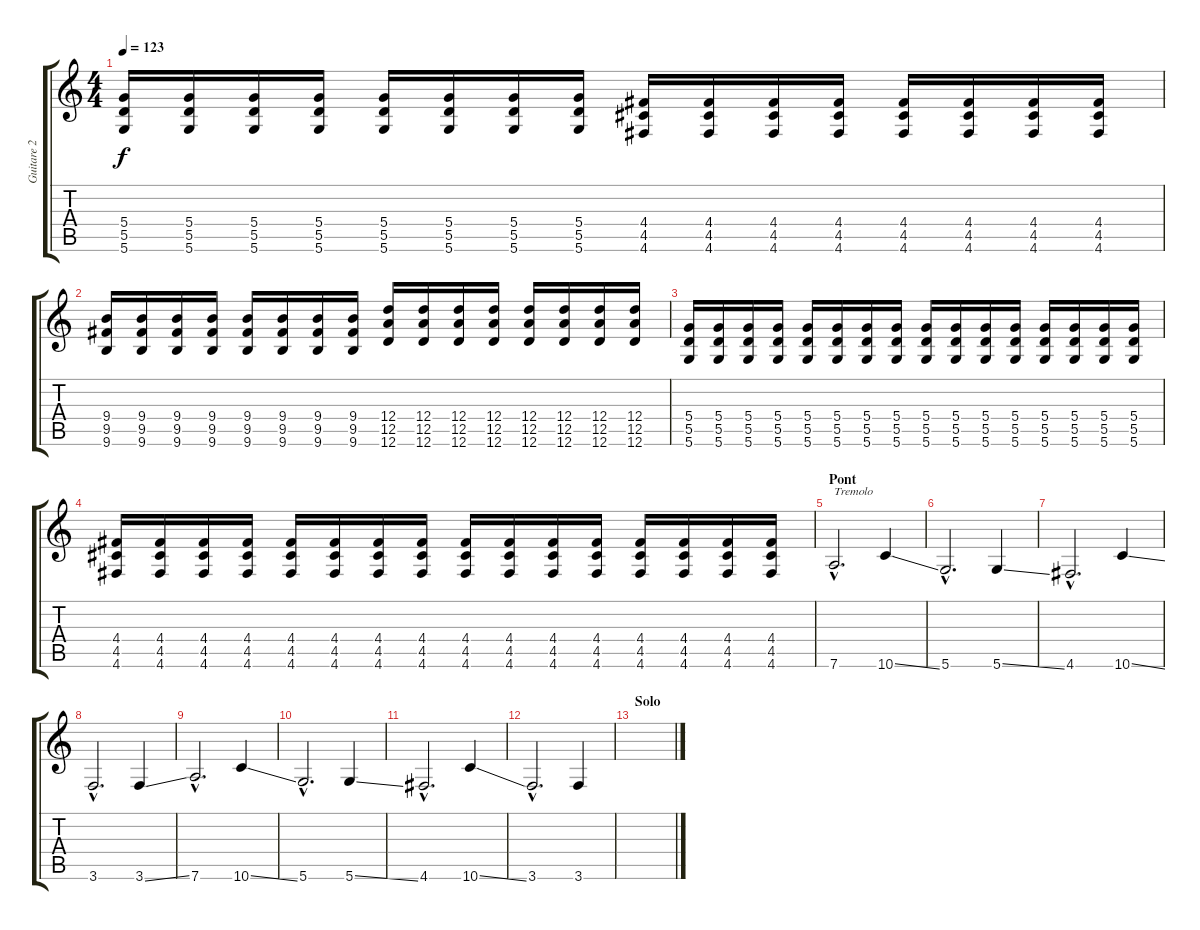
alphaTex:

\track ("Guitare 2" "Guitare 2") {instrument distortionguitar}
\staff {score tabs}
\tuning (E4 B3 G3 D3 A2 D2) {hide}
\ts (4 4)
\tempo 123
\clef g2
\ks c
(5.4 5.5 5.6).16{dy f} (5.4 5.5 5.6).16 (5.4 5.5 5.6).16 (5.4 5.5 5.6).16 (5.4 5.5 5.6).16 (5.4 5.5 5.6).16 (5.4 5.5 5.6).16 (5.4 5.5 5.6).16 (4.4 4.5 4.6).16 (4.4 4.5 4.6).16 (4.4 4.5 4.6).16 (4.4 4.5 4.6).16 (4.4 4.5 4.6).16 (4.4 4.5 4.6).16 (4.4 4.5 4.6).16 (4.4 4.5 4.6).16 |
(9.4 9.5 9.6).16 (9.4 9.5 9.6).16 (9.4 9.5 9.6).16 (9.4 9.5 9.6).16 (9.4 9.5 9.6).16 (9.4 9.5 9.6).16 (9.4 9.5 9.6).16 (9.4 9.5 9.6).16 (12.4 12.5 12.6).16 (12.4 12.5 12.6).16 (12.4 12.5 12.6).16 (12.4 12.5 12.6).16 (12.4 12.5 12.6).16 (12.4 12.5 12.6).16 (12.4 12.5 12.6).16 (12.4 12.5 12.6).16 |
(5.4 5.5 5.6).16 (5.4 5.5 5.6).16 (5.4 5.5 5.6).16 (5.4 5.5 5.6).16 (5.4 5.5 5.6).16 (5.4 5.5 5.6).16 (5.4 5.5 5.6).16 (5.4 5.5 5.6).16 (5.4 5.5 5.6).16 (5.4 5.5 5.6).16 (5.4 5.5 5.6).16 (5.4 5.5 5.6).16 (5.4 5.5 5.6).16 (5.4 5.5 5.6).16 (5.4 5.5 5.6).16 (5.4 5.5 5.6).16 |
(4.4 4.5 4.6).16 (4.4 4.5 4.6).16 (4.4 4.5 4.6).16 (4.4 4.5 4.6).16 (4.4 4.5 4.6).16 (4.4 4.5 4.6).16 (4.4 4.5 4.6).16 (4.4 4.5 4.6).16 (4.4 4.5 4.6).16 (4.4 4.5 4.6).16 (4.4 4.5 4.6).16 (4.4 4.5 4.6).16 (4.4 4.5 4.6).16 (4.4 4.5 4.6).16 (4.4 4.5 4.6).16 (4.4 4.5 4.6).16 |
\section ("" "Pont")
7.6{hac}.2{d txt "Tremolo" volume 16} 10.6{ss}.4 |
5.6{hac}.2{d} 5.6{ss}.4 |
4.6{hac}.2{d} 10.6{ss}.4 |
3.6{hac}.2{d} 3.6{ss}.4 |
7.6{hac}.2{d} 10.6{ss}.4 |
5.6{hac}.2{d} 5.6{ss}.4 |
4.6{hac}.2{d} 10.6{ss}.4 |
3.6{hac}.2{d} 3.6.4 |
\section ("" "Solo")
